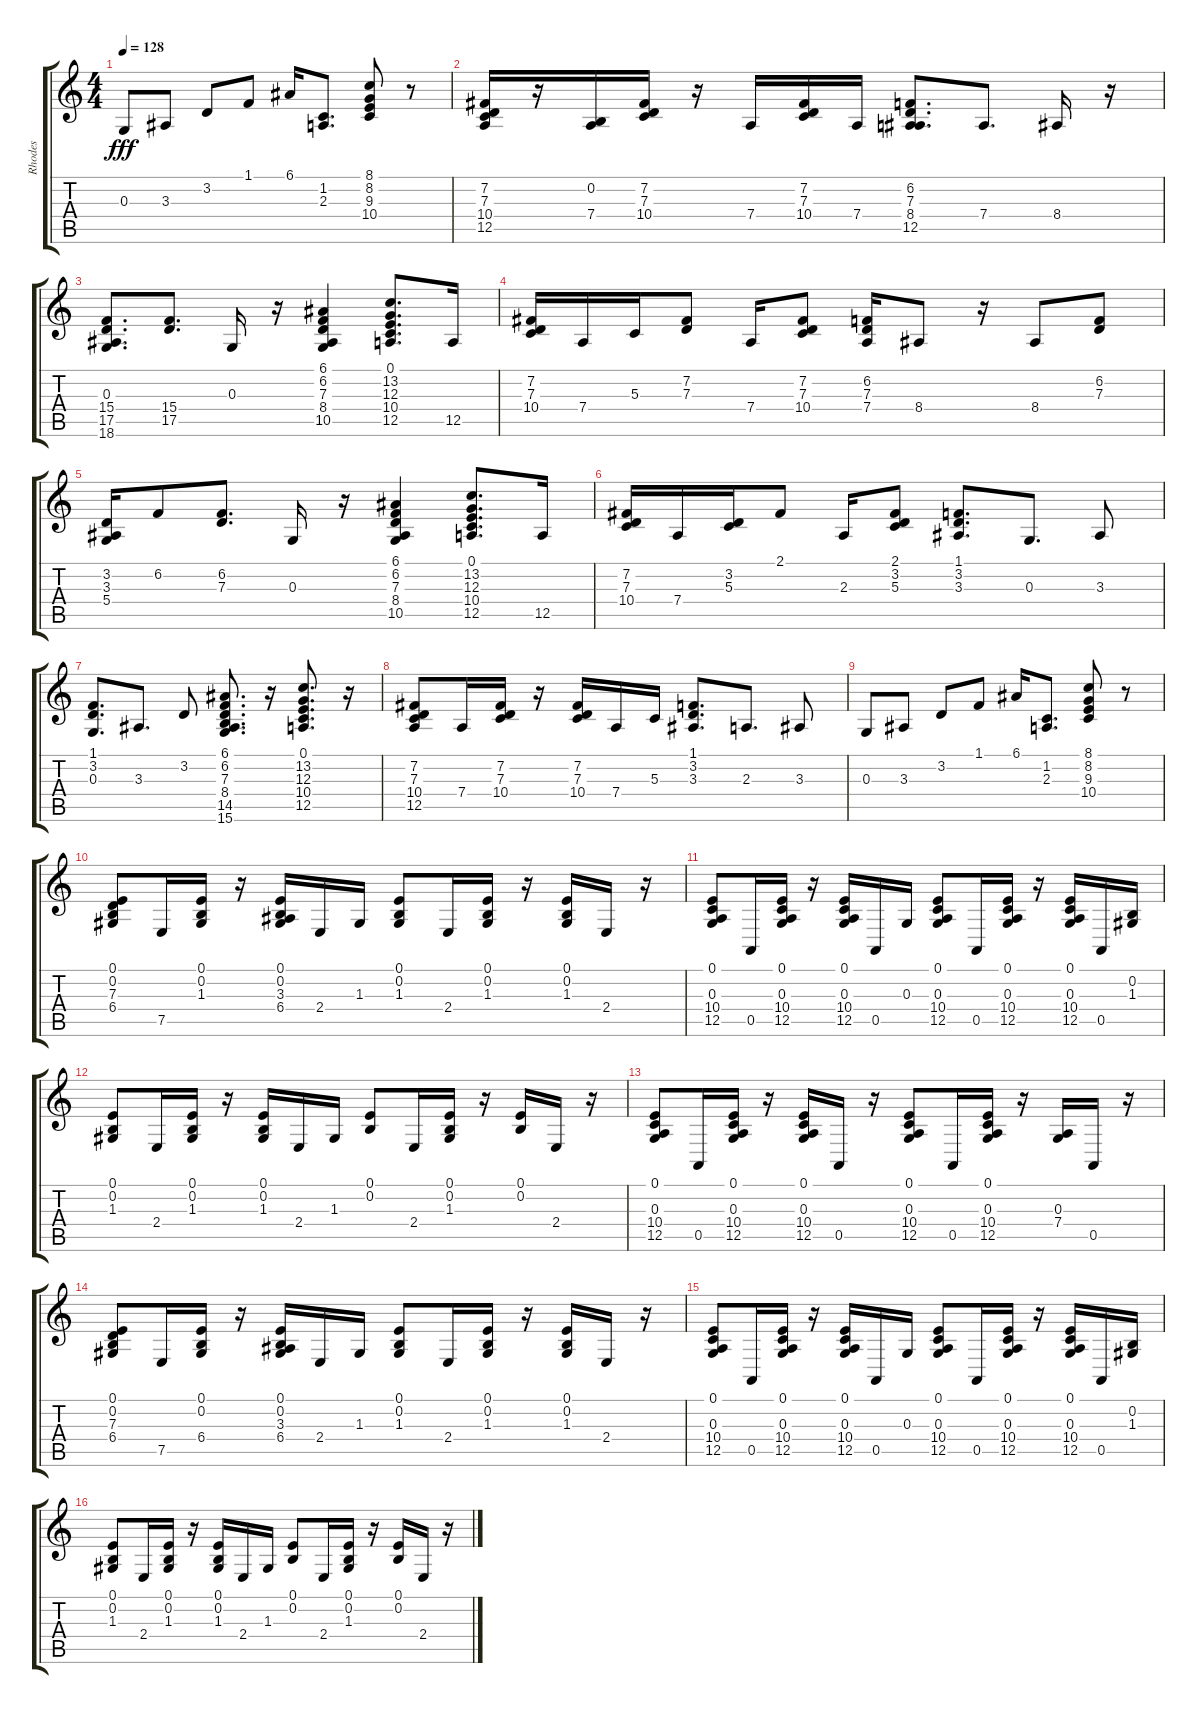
\track ("Rhodes         " "Rhodes    ") {instrument electricpiano1}
\staff {score tabs}
\tuning (E4 B3 G3 D3 A2 E2) {hide}
\ts (4 4)
\tempo 128
\clef g2
\ks c
0.3.8{dy fff} 3.3.8 3.2.8 1.1.8 6.1.16 (1.2 2.3).8{d} (8.1 8.2 9.3 10.4).8 r.8 |
(7.2 7.3 10.4 12.5).16 r.16 (0.2 7.4).16 (7.2 7.3 10.4).16 r.16 7.4.16 (7.2 7.3 10.4).16 7.4.16 (6.2 7.3 8.4 12.5).8{d} 7.4.8{d} 8.4.16 r.16 |
(0.3 15.4 17.5 18.6).8{d} (15.4 17.5).8{d} 0.3.16 r.16 (6.1 6.2 7.3 8.4 10.5).4 (0.1 13.2 12.3 10.4 12.5).8{d} 12.5.16 |
(7.2 7.3 10.4).16 7.4.16 5.3.16 (7.2 7.3).8 7.4.16 (7.2 7.3 10.4).8 (6.2 7.3 7.4).16 8.4.8 r.16 8.4.8 (6.2 7.3).8 |
(3.2 3.3 5.4).16 6.2.8 (6.2 7.3).8{d} 0.3.16 r.16 (6.1 6.2 7.3 8.4 10.5).4 (0.1 13.2 12.3 10.4 12.5).8{d} 12.5.16 |
(7.2 7.3 10.4).16 7.4.16 (3.2 5.3).16 2.1.8 2.3.16 (2.1 3.2 5.3).8 (1.1 3.2 3.3).8{d} 0.3.8{d} 3.3.8 |
(1.1 3.2 0.3).8{d} 3.3.8{d} 3.2.8 (6.1 6.2 7.3 8.4 14.5 15.6).8{d} r.16 (0.1 13.2 12.3 10.4 12.5).8{d} r.16 |
(7.2 7.3 10.4 12.5).8 7.4.16 (7.2 7.3 10.4).16 r.16 (7.2 7.3 10.4).16 7.4.16 5.3.16 (1.1 3.2 3.3).8{d} 2.3.8{d} 3.3.8 |
0.3.8 3.3.8 3.2.8 1.1.8 6.1.16 (1.2 2.3).8{d} (8.1 8.2 9.3 10.4).8 r.8 |
(0.1 0.2 7.3 6.4).8 7.5.16 (0.1 0.2 1.3).16 r.16 (0.1 0.2 3.3 6.4).16 2.4.16 1.3.16 (0.1 0.2 1.3).8 2.4.16 (0.1 0.2 1.3).16 r.16 (0.1 0.2 1.3).16 2.4.16 r.16 |
(0.1 0.3 10.4 12.5).8 0.5.16 (0.1 0.3 10.4 12.5).16 r.16 (0.1 0.3 10.4 12.5).16 0.5.16 0.3.16 (0.1 0.3 10.4 12.5).8 0.5.16 (0.1 0.3 10.4 12.5).16 r.16 (0.1 0.3 10.4 12.5).16 0.5.16 (0.2 1.3).16 |
(0.1 0.2 1.3).8 2.4.16 (0.1 0.2 1.3).16 r.16 (0.1 0.2 1.3).16 2.4.16 1.3.16 (0.1 0.2).8 2.4.16 (0.1 0.2 1.3).16 r.16 (0.1 0.2).16 2.4.16 r.16 |
(0.1 0.3 10.4 12.5).8 0.5.16 (0.1 0.3 10.4 12.5).16 r.16 (0.1 0.3 10.4 12.5).16 0.5.16 r.16 (0.1 0.3 10.4 12.5).8 0.5.16 (0.1 0.3 10.4 12.5).16 r.16 (0.3 7.4).16 0.5.16 r.16 |
(0.1 0.2 7.3 6.4).8 7.5.16 (0.1 0.2 6.4).16 r.16 (0.1 0.2 3.3 6.4).16 2.4.16 1.3.16 (0.1 0.2 1.3).8 2.4.16 (0.1 0.2 1.3).16 r.16 (0.1 0.2 1.3).16 2.4.16 r.16 |
(0.1 0.3 10.4 12.5).8 0.5.16 (0.1 0.3 10.4 12.5).16 r.16 (0.1 0.3 10.4 12.5).16 0.5.16 0.3.16 (0.1 0.3 10.4 12.5).8 0.5.16 (0.1 0.3 10.4 12.5).16 r.16 (0.1 0.3 10.4 12.5).16 0.5.16 (0.2 1.3).16 |
(0.1 0.2 1.3).8 2.4.16 (0.1 0.2 1.3).16 r.16 (0.1 0.2 1.3).16 2.4.16 1.3.16 (0.1 0.2).8 2.4.16 (0.1 0.2 1.3).16 r.16 (0.1 0.2).16 2.4.16 r.16
